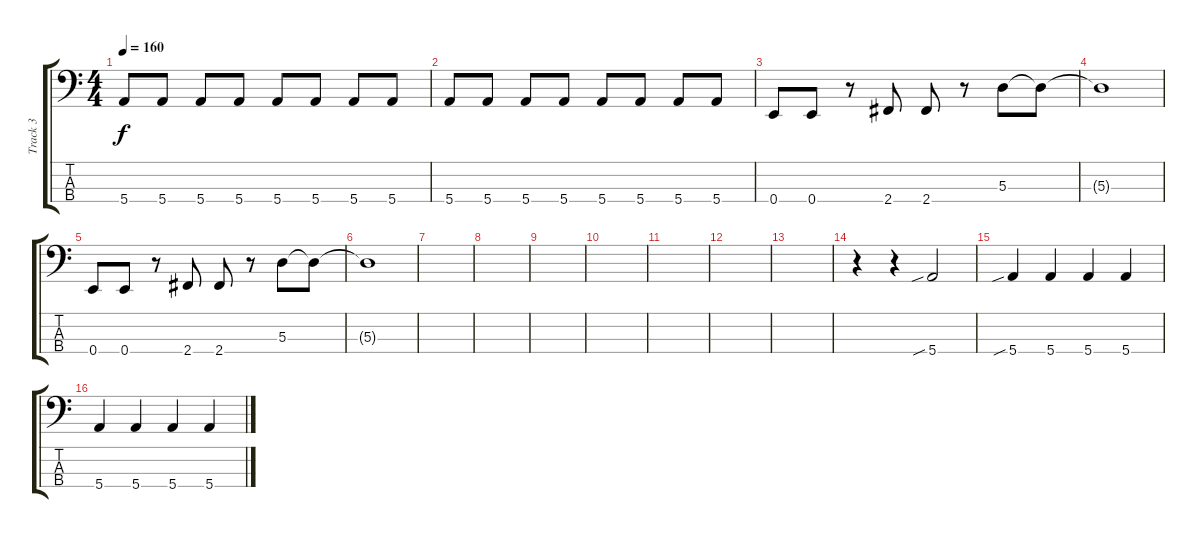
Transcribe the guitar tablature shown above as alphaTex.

\track ("Track 3" "Track 3") {instrument electricbasspick}
\staff {score tabs}
\tuning (G2 D2 A1 E1) {hide}
\ts (4 4)
\tempo 160
\clef f4
\ks c
5.4.8{dy f} 5.4.8 5.4.8 5.4.8 5.4.8 5.4.8 5.4.8 5.4.8 |
5.4.8 5.4.8 5.4.8 5.4.8 5.4.8 5.4.8 5.4.8 5.4.8 |
0.4.8 0.4.8 r.8 2.4.8 2.4.8 r.8 5.3.8 5.3{t}.8 |
5.3{t}.1 |
0.4.8 0.4.8 r.8 2.4.8 2.4.8 r.8 5.3.8 5.3{t}.8 |
5.3{t}.1 |
|
|
|
|
|
|
|
r.4 r.4 5.4{sib}.2 |
5.4{sib}.4 5.4.4 5.4.4 5.4.4 |
5.4.4 5.4.4 5.4.4 5.4.4
